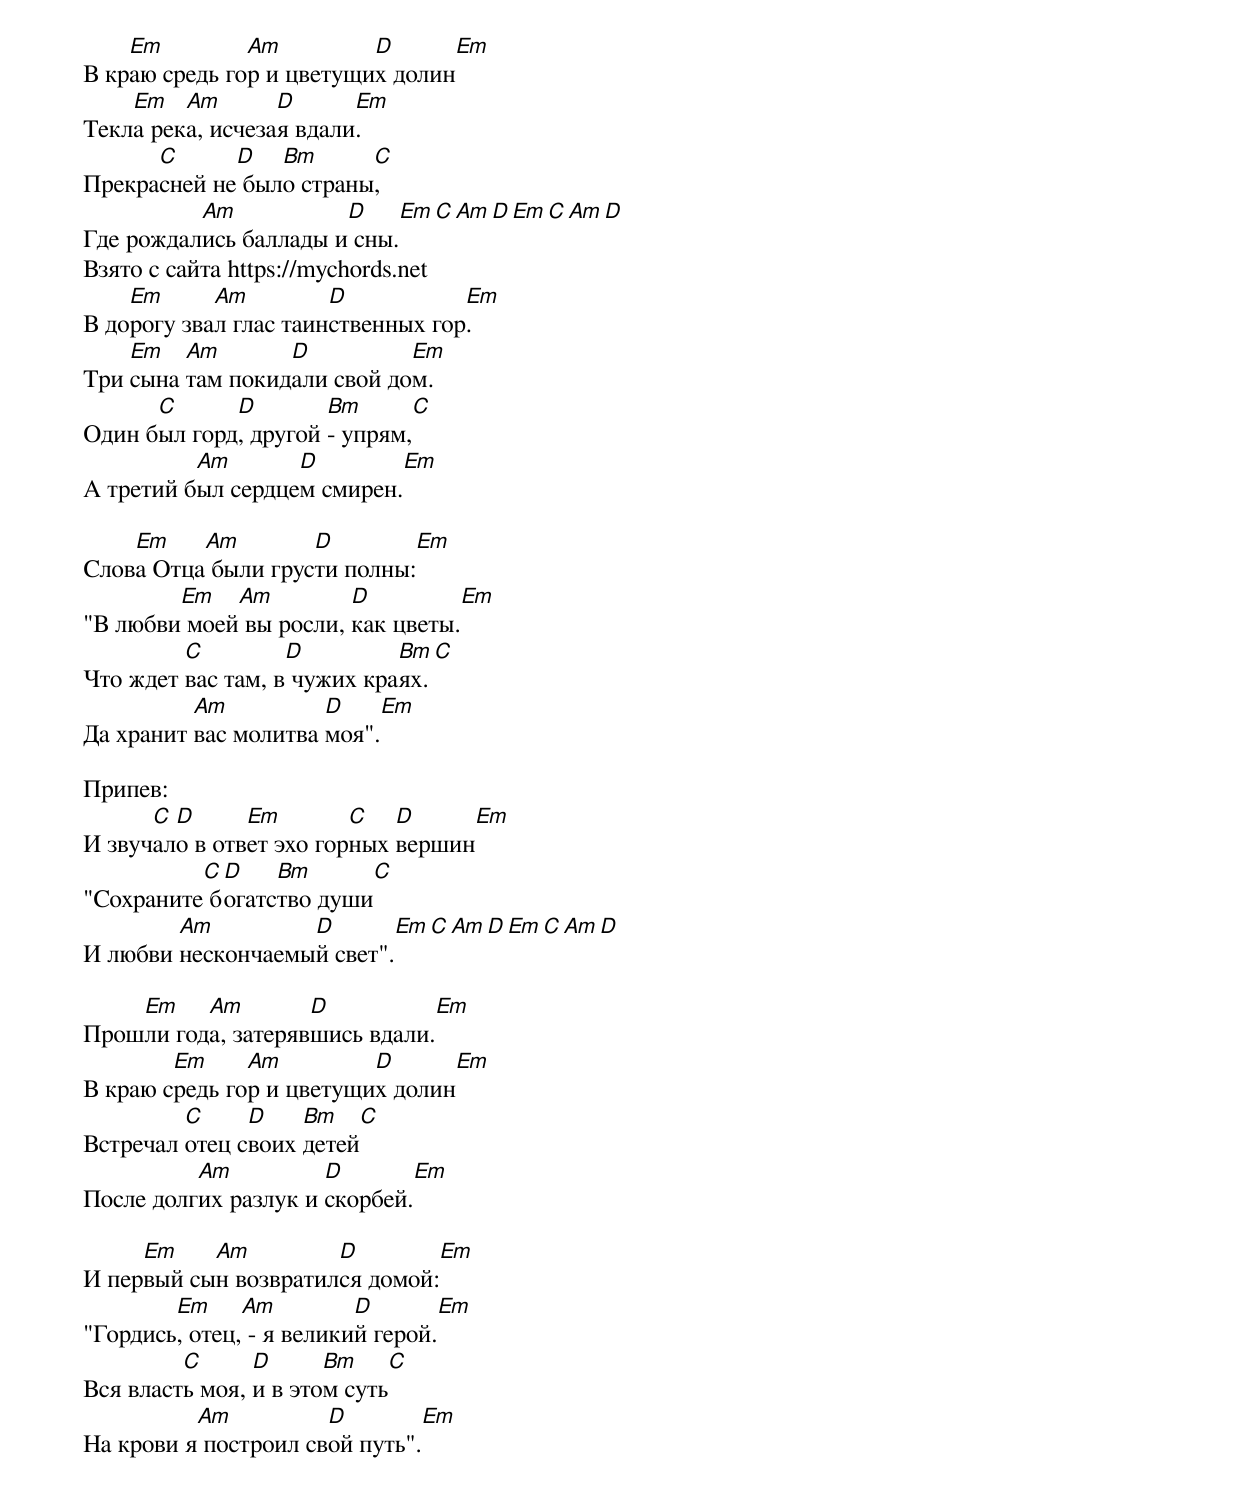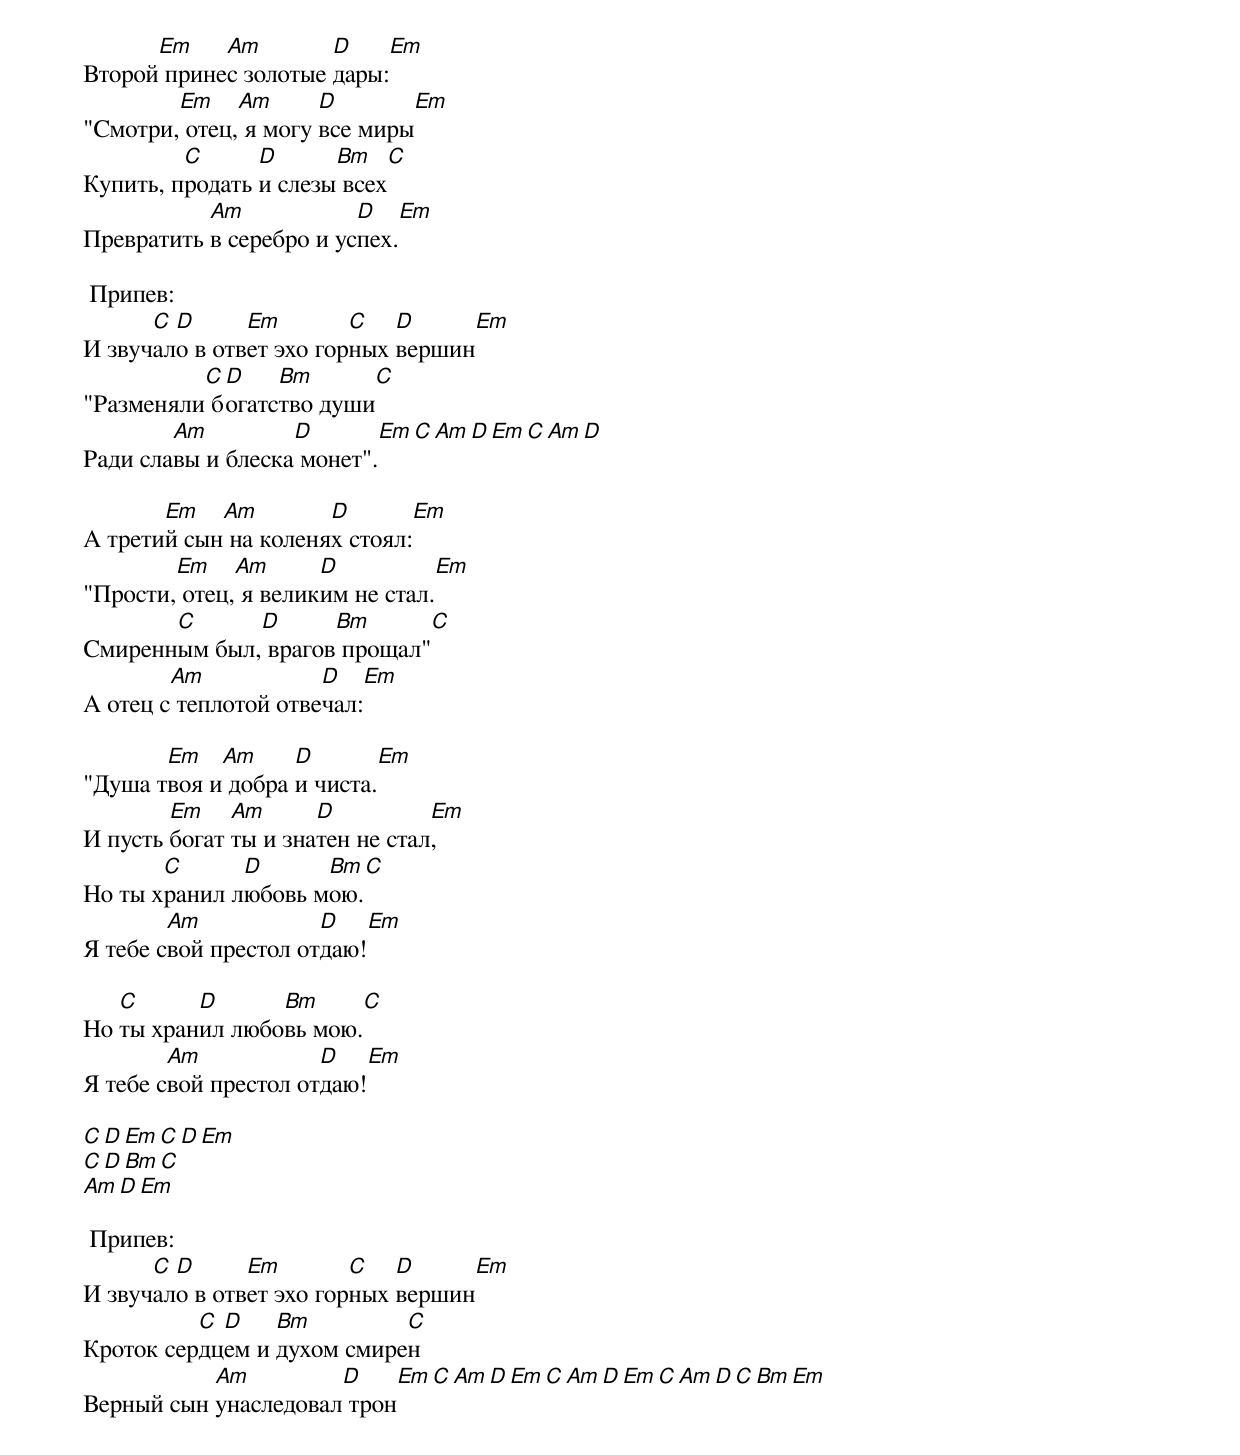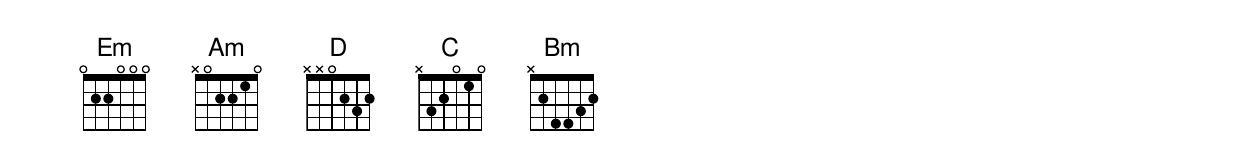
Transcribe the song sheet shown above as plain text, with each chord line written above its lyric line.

    Em         Am         D        Em
В краю средь гор и цветущих долин
    Em   Am       D      Em
Текла река, исчезая вдали.
      C      D   Bm      C
Прекрасней не было страны,
          Am           D       Em  C Am D  Em  C Am D
Где рождались баллады и сны.
Взято с сайта https://mychords.net
    Em      Am         D           Em
В дорогу звал глас таинственных гор.
    Em   Am       D          Em
Три сына там покидали свой дом.
      C      D        Bm      C
Один был горд, другой - упрям,
          Am       D           Em
А третий был сердцем смирен.

    Em    Am        D           Em
Слова Отца были грусти полны:
        Em   Am         D          Em
"В любви моей вы росли, как цветы.
         C         D         Bm      C
Что ждет вас там, в чужих краях.
          Am          D         Em
Да хранит вас молитва моя".

Припев:
      C D      Em        C   D     Em
И звучало в ответ эхо горных вершин
          C D    Bm         C
"Сохраните богатство души
        Am         D         Em C Am D   Em C Am D
И любви нескончаемый свет".

    Em    Am        D           Em
Прошли года, затерявшись вдали.
        Em     Am         D          Em
В краю средь гор и цветущих долин
         C     D    Bm     C
Встречал отец своих детей
          Am          D           Em
После долгих разлук и скорбей.

     Em    Am         D           Em
И первый сын возвратился домой:
        Em     Am         D          Em
"Гордись, отец, - я великий герой.
         C      D      Bm     C
Вся власть моя, и в этом суть
          Am          D           Em
На крови я построил свой путь".

      Em    Am        D       Em
Второй принес золотые дары:
        Em    Am      D          Em
"Смотри, отец, я могу все миры
         C      D      Bm      C
Купить, продать и слезы всех
           Am            D         Em
Превратить в серебро и успех.

 Припев:
      C D      Em        C   D     Em
И звучало в ответ эхо горных вершин
          C D    Bm         C
"Разменяли богатство души
        Am         D         Em C Am D   Em C Am D
Ради славы и блеска монет".

       Em   Am        D       Em
А третий сын на коленях стоял:
        Em    Am      D          Em
"Прости, отец, я великим не стал.
       C      D      Bm      C
Смиренным был, врагов прощал"
        Am            D         Em
А отец с теплотой отвечал:

       Em   Am     D       Em
"Душа твоя и добра и чиста.
        Em    Am      D          Em
И пусть богат ты и знатен не стал,
       C      D      Bm      C
Но ты хранил любовь мою.
        Am            D         Em
Я тебе свой престол отдаю!

   C      D      Bm      C
Но ты хранил любовь мою.
        Am            D         Em
Я тебе свой престол отдаю!

C D Em C D Em
C D Bm C
Am D Em

 Припев:
      C D      Em        C   D     Em
И звучало в ответ эхо горных вершин
          C D    Bm         C
Кроток сердцем и духом смирен
           Am         D         Em C Am D   Em C Am D  Em C Am D  C Bm Em
Верный сын унаследовал трон
